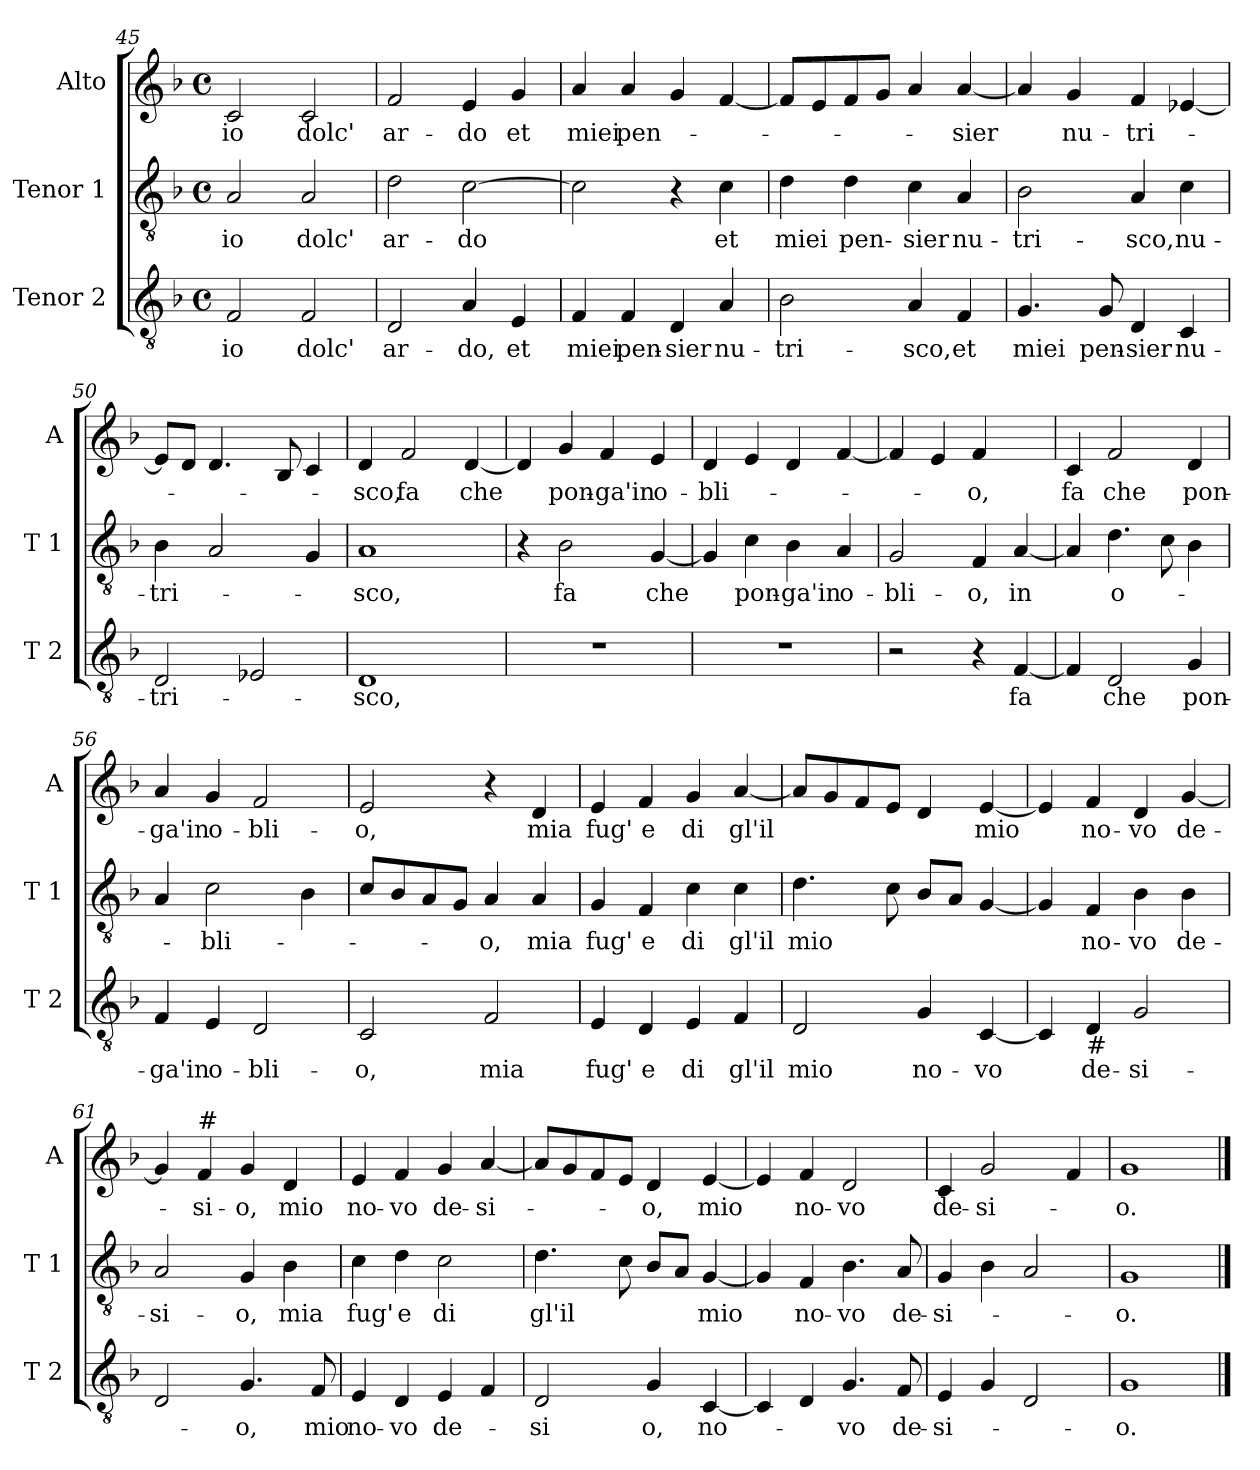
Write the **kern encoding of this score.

**kern	**text	**kern	**text	**kern	**text
*part3	*part3	*part2	*part2	*part1	*part1
*staff3	*staff3	*staff2	*staff2	*staff1	*staff1
*I"Tenor 2	*	*I"Tenor 1	*	*I"Alto	*
*I'T 2	*	*I'T 1	*	*I'A	*
*clefGv2	*	*clefGv2	*	*clefG2	*
*k[b-]	*	*k[b-]	*	*k[b-]	*
*F:	*	*F:	*	*F:	*
*M4/4	*	*M4/4	*	*M4/4	*
*met(c)	*	*met(c)	*	*met(c)	*
=45	=45	=45	=45	=45	=45
!	!LO:LY:b	!	!LO:LY:b	!	!LO:LY:b
2F/	io	2A/	io	2c/	io
!	!LO:LY:b	!	!LO:LY:b	!	!LO:LY:b
2F/	dolc'	2A/	dolc'	2c/	dolc'
!!LO:LB:g=z
=46	=46	=46	=46	=46	=46
!	!LO:LY:b	!	!LO:LY:b	!	!LO:LY:b
2D/	ar-	2d\	ar-	2f/	ar-
!	!LO:LY:b	!	!LO:LY:b	!	!LO:LY:b
4A/	-do,	[2c\	-do	4e/	-do
!	!LO:LY:b	!	!	!	!LO:LY:b
4E/	et	.	.	4g/	et
=47	=47	=47	=47	=47	=47
!	!LO:LY:b	!	!	!	!LO:LY:b
4F/	miei	2c\]	.	4a/	miei
!	!LO:LY:b	!	!	!	!LO:LY:b
4F/	pen-	.	.	4a/	pen-
!	!LO:LY:b	!	!	!	!
4D/	-sier	4r	.	4g/	.
!	!LO:LY:b	!	!LO:LY:b	!	!
4A/	nu-	4c\	et	[4f/	.
=48	=48	=48	=48	=48	=48
!	!LO:LY:b	!	!LO:LY:b	!	!
2B-\	-tri-	4d\	miei	8f/L]	.
.	.	.	.	8e/	.
!	!	!	!LO:LY:b	!	!
.	.	4d\	pen-	8f/	.
.	.	.	.	8g/J	.
!	!LO:LY:b	!	!LO:LY:b	!	!
4A/	-sco,	4c\	-sier	4a/	.
!	!LO:LY:b	!	!LO:LY:b	!	!LO:LY:b
4F/	et	4A/	nu-	[4a/	-sier
=49	=49	=49	=49	=49	=49
!	!LO:LY:b	!	!LO:LY:b	!	!
4.G/	miei	2B-\	-tri-	4a/]	.
!	!	!	!	!	!LO:LY:b
.	.	.	.	4g/	nu-
!	!LO:LY:b	!	!	!	!
8G/	pen-	.	.	.	.
!	!LO:LY:b	!	!LO:LY:b	!	!LO:LY:b
4D/	-sier	4A/	-sco,	4f/	-tri-
!	!LO:LY:b	!	!LO:LY:b	!	!
4C/	nu-	4c\	nu-	[4e-X/	.
=50	=50	=50	=50	=50	=50
!	!LO:LY:b	!	!LO:LY:b	!	!
2D/	-tri-	4B-\	-tri-	8e-/L]	.
.	.	.	.	8d/J	.
.	.	2A/	.	4.d/	.
2E-X/	.	.	.	.	.
.	.	.	.	8B-/	.
.	.	4G/	.	4c/	.
!!LO:LB:g=z
=51	=51	=51	=51	=51	=51
!	!LO:LY:b	!	!LO:LY:b	!	!LO:LY:b
1D	-sco,	1A	-sco,	4d/	-sco,
!	!	!	!	!	!LO:LY:b
.	.	.	.	2f/	fa
!	!	!	!	!	!LO:LY:b
.	.	.	.	[4d/	che
=52	=52	=52	=52	=52	=52
1r	.	4r	.	4d/]	.
!	!	!	!LO:LY:b	!	!LO:LY:b
.	.	2B-\	fa	4g/	pon-
!	!	!	!	!	!LO:LY:b
.	.	.	.	4f/	-ga'in
!	!	!	!LO:LY:b	!	!LO:LY:b
.	.	[4G/	che	4e/	o-
=53	=53	=53	=53	=53	=53
!	!	!	!	!	!LO:LY:b
1r	.	4G/]	.	4d/	-bli-
!	!	!	!LO:LY:b	!	!
.	.	4c\	pon-	4e/	.
!	!	!	!LO:LY:b	!	!
.	.	4B-\	-ga'in	4d/	.
!	!	!	!LO:LY:b	!	!
.	.	4A/	o-	[4f/	.
=54	=54	=54	=54	=54	=54
!	!	!	!LO:LY:b	!	!
2r	.	2G/	-bli-	4f/]	.
.	.	.	.	4e/	.
!	!	!	!LO:LY:b	!	!LO:LY:b
4r	.	4F/	-o,	4f/	-o,
!	!LO:LY:b	!	!LO:LY:b	!	!
[4F/	fa	[4A/	in	4ryy	.
=55	=55	=55	=55	=55	=55
!	!	!	!	!	!LO:LY:b
4F/]	.	4A/]	.	4c/	fa
!	!LO:LY:b	!	!LO:LY:b	!	!LO:LY:b
2D/	che	4.d\	o-	2f/	che
.	.	8c\	.	.	.
!	!LO:LY:b	!	!	!	!LO:LY:b
4G/	pon-	4B-\	.	4d/	pon-
!!LO:PB:g=z
=56	=56	=56	=56	=56	=56
!	!LO:LY:b	!	!	!	!LO:LY:b
4F/	-ga'in	4A/	.	4a/	-ga'in
!	!LO:LY:b	!	!LO:LY:b	!	!LO:LY:b
4E/	o-	2c\	-bli-	4g/	o-
!	!LO:LY:b	!	!	!	!LO:LY:b
2D/	-bli-	.	.	2f/	-bli-
.	.	4B-\	.	.	.
=57	=57	=57	=57	=57	=57
!	!LO:LY:b	!	!	!	!LO:LY:b
2C/	-o,	8c/L	.	2e/	-o,
.	.	8B-/	.	.	.
.	.	8A/	.	.	.
.	.	8G/J	.	.	.
!	!LO:LY:b	!	!LO:LY:b	!	!
2F/	mia	4A/	-o,	4r	.
!	!	!	!LO:LY:b	!	!LO:LY:b
.	.	4A/	mia	4d/	mia
=58	=58	=58	=58	=58	=58
!	!LO:LY:b	!	!LO:LY:b	!	!LO:LY:b
4E/	fug'	4G/	fug'	4e/	fug'
!	!LO:LY:b	!	!LO:LY:b	!	!LO:LY:b
4D/	e	4F/	e	4f/	e
!	!LO:LY:b	!	!LO:LY:b	!	!LO:LY:b
4E/	di	4c\	di	4g/	di
!	!LO:LY:b	!	!LO:LY:b	!	!LO:LY:b
4F/	gl'il	4c\	gl'il	[4a/	gl'il
=59	=59	=59	=59	=59	=59
!	!LO:LY:b	!	!LO:LY:b	!	!
2D/	mio	4.d\	mio	8a/L]	.
.	.	.	.	8g/	.
.	.	.	.	8f/	.
.	.	8c\	.	8e/J	.
!	!LO:LY:b	!	!	!	!
4G/	no-	8B-/L	.	4d/	.
.	.	8A/J	.	.	.
!	!LO:LY:b	!	!	!	!LO:LY:b
[4C/	-vo	[4G/	.	[4e/	mio
=60	=60	=60	=60	=60	=60
4C/]	.	4G/]	.	4e/]	.
!LO:TX:b:t=#	!	!	!	!	!
!	!LO:LY:b	!	!LO:LY:b	!	!LO:LY:b
4D/	de-	4F/	no-	4f/	no-
!	!LO:LY:b	!	!LO:LY:b	!	!LO:LY:b
2G/	-si-	4B-\	-vo	4d/	-vo
!	!	!	!LO:LY:b	!	!LO:LY:b
.	.	4B-\	de-	[4g/	de-
!!LO:LB:g=z
=61	=61	=61	=61	=61	=61
!	!	!	!LO:LY:b	!	!
2D/	.	2A/	-si-	4g/]	.
!	!	!	!	!LO:TX:a:t=#	!
!	!	!	!	!	!LO:LY:b
.	.	.	.	4f/	-si-
!	!LO:LY:b	!	!LO:LY:b	!	!LO:LY:b
4.G/	-o,	4G/	-o,	4g/	-o,
!	!	!	!LO:LY:b	!	!LO:LY:b
.	.	4B-\	mia	4d/	mio
!	!LO:LY:b	!	!	!	!
8F/	mio	.	.	.	.
=62	=62	=62	=62	=62	=62
!	!LO:LY:b	!	!LO:LY:b	!	!LO:LY:b
4E/	no-	4c\	fug'	4e/	no-
!	!LO:LY:b	!	!LO:LY:b	!	!LO:LY:b
4D/	-vo	4d\	e	4f/	-vo
!	!LO:LY:b	!	!LO:LY:b	!	!LO:LY:b
4E/	de-	2c\	di	4g/	de-
!	!	!	!	!	!LO:LY:b
4F/	.	.	.	[4a/	-si-
=63	=63	=63	=63	=63	=63
!	!LO:LY:b	!	!LO:LY:b	!	!
2D/	-si	4.d\	gl'il	8a/L]	.
.	.	.	.	8g/	.
.	.	.	.	8f/	.
.	.	8c\	.	8e/J	.
!	!LO:LY:b	!	!	!	!LO:LY:b
4G/	o,	8B-/L	.	4d/	-o,
.	.	8A/J	.	.	.
!	!LO:LY:b	!	!LO:LY:b	!	!LO:LY:b
[4C/	no-	[4G/	mio	[4e/	mio
=64	=64	=64	=64	=64	=64
4C/]	.	4G/]	.	4e/]	.
!	!	!	!LO:LY:b	!	!LO:LY:b
4D/	.	4F/	no-	4f/	no-
!	!LO:LY:b	!	!LO:LY:b	!	!LO:LY:b
4.G/	-vo	4.B-\	-vo	2d/	-vo
!	!LO:LY:b	!	!LO:LY:b	!	!
8F/	de-	8A/	de-	.	.
=65	=65	=65	=65	=65	=65
!	!LO:LY:b	!	!LO:LY:b	!	!LO:LY:b
4E/	-si-	4G/	-si-	4c/	de-
!	!	!	!	!	!LO:LY:b
4G/	.	4B-\	.	2g/	-si-
2D/	.	2A/	.	.	.
.	.	.	.	4f/	.
=66	=66	=66	=66	=66	=66
!	!LO:LY:b	!	!LO:LY:b	!	!LO:LY:b
1G	-o.	1G	-o.	1g	-o.
==	==	==	==	==	==
*-	*-	*-	*-	*-	*-
